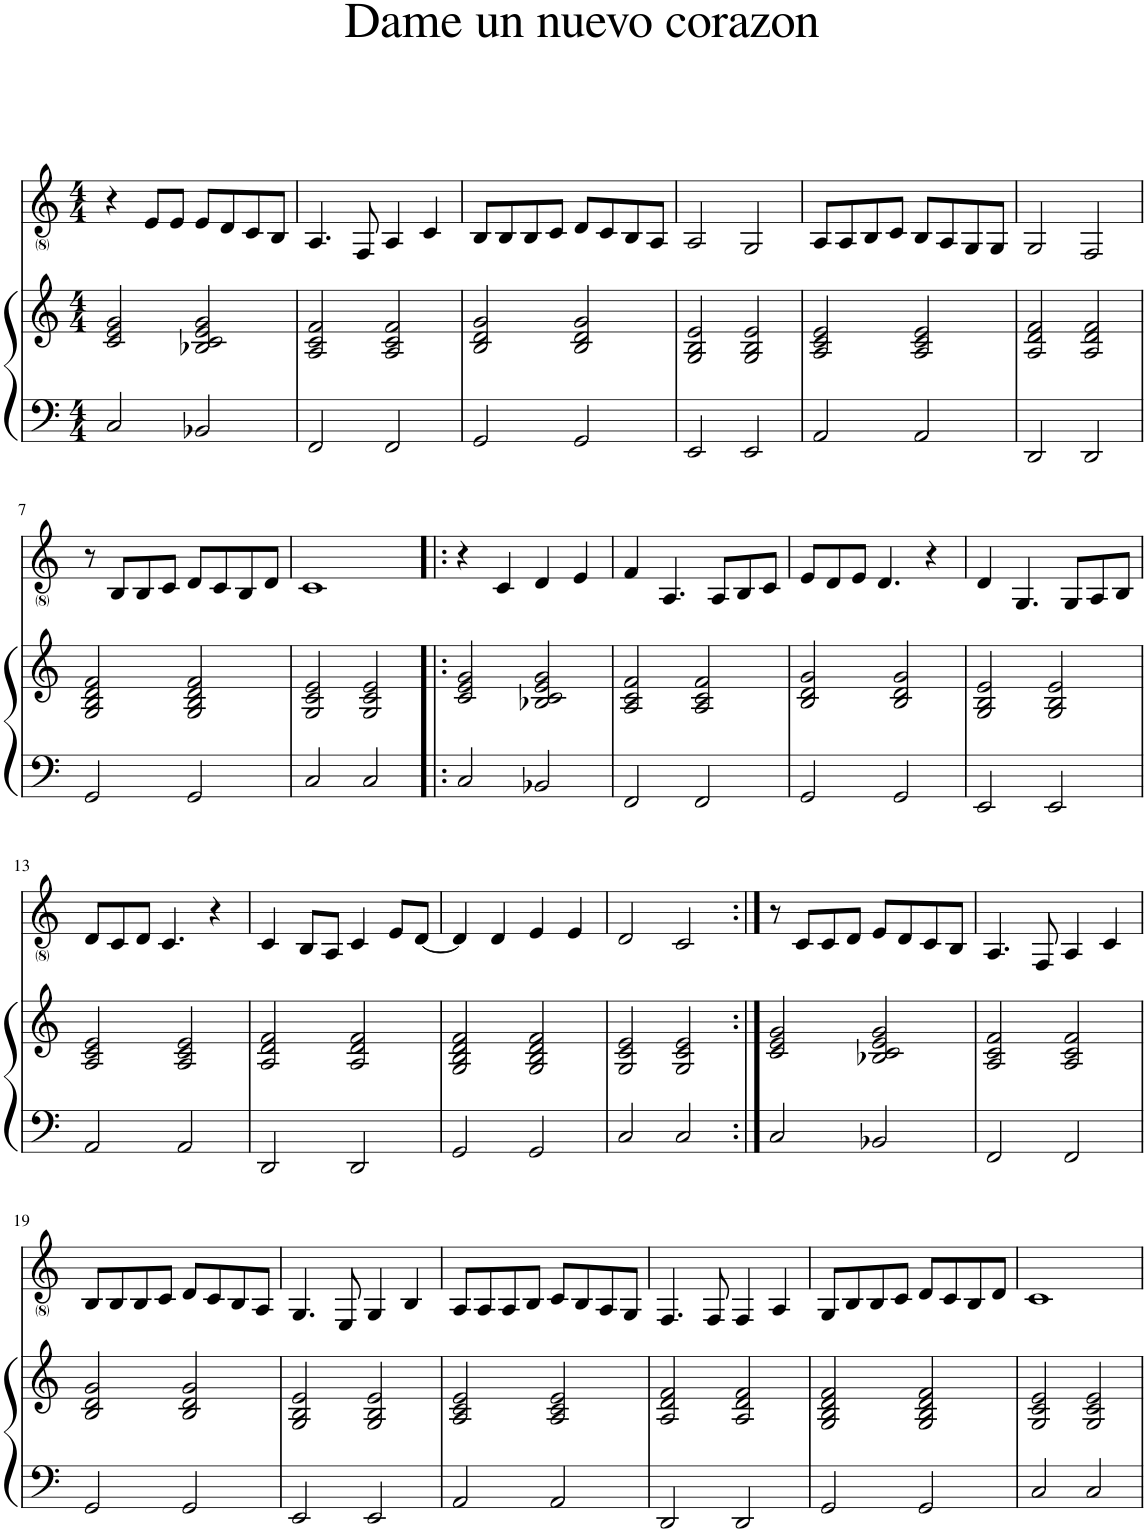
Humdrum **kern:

**kern	**kern	**kern
*part2	*part2	*part1
*staff3	*staff2	*staff1
*I"Piano	*	*I"Voice
*I'Pno	*	*
*clefF4	*clefG2	*clefG2
*k[]	*k[]	*k[]
*M4/4	*M4/4	*M4/4
=1	=1	=1
2C/	2c/ 2e/ 2g/	4r
.	.	8e/L
.	.	8e/J
2BB-X/	2B-X/ 2c/ 2e/ 2g/	8e/L
.	.	8d/
.	.	8c/
.	.	8B/J
=2	=2	=2
2FF/	2A/ 2c/ 2f/	4.A/
.	.	8F/
2FF/	2A/ 2c/ 2f/	4A/
.	.	4c/
=3	=3	=3
2GG/	2B/ 2d/ 2g/	8B/L
.	.	8B/
.	.	8B/
.	.	8c/J
2GG/	2B/ 2d/ 2g/	8d/L
.	.	8c/
.	.	8B/
.	.	8A/J
=4	=4	=4
2EE/	2G/ 2B/ 2e/	2A/
2EE/	2G/ 2B/ 2e/	2G/
=5	=5	=5
2AA/	2A/ 2c/ 2e/	8A/L
.	.	8A/
.	.	8B/
.	.	8c/J
2AA/	2A/ 2c/ 2e/	8B/L
.	.	8A/
.	.	8G/
.	.	8G/J
=6	=6	=6
2DD/	2A/ 2d/ 2f/	2G/
2DD/	2A/ 2d/ 2f/	2F/
!!LO:LB:g=z
=7	=7	=7
2GG/	2G/ 2B/ 2d/ 2f/	8r
.	.	8B/L
.	.	8B/
.	.	8c/J
2GG/	2G/ 2B/ 2d/ 2f/	8d/L
.	.	8c/
.	.	8B/
.	.	8d/J
=8	=8	=8
2C/	2G/ 2c/ 2e/	1c
2C/	2G/ 2c/ 2e/	.
=9!|:	=9!|:	=9!|:
2C/	2c/ 2e/ 2g/	4r
.	.	4c/
2BB-X/	2B-X/ 2c/ 2e/ 2g/	4d/
.	.	4e/
=10	=10	=10
2FF/	2A/ 2c/ 2f/	4f/
.	.	4.A/
2FF/	2A/ 2c/ 2f/	.
.	.	8A/L
.	.	8B/
.	.	8c/J
=11	=11	=11
2GG/	2B/ 2d/ 2g/	8e/L
.	.	8d/
.	.	8e/J
.	.	4.d/
2GG/	2B/ 2d/ 2g/	.
.	.	4r
=12	=12	=12
2EE/	2G/ 2B/ 2e/	4d/
.	.	4.G/
2EE/	2G/ 2B/ 2e/	.
.	.	8G/L
.	.	8A/
.	.	8B/J
!!LO:LB:g=z
=13	=13	=13
2AA/	2A/ 2c/ 2e/	8d/L
.	.	8c/
.	.	8d/J
.	.	4.c/
2AA/	2A/ 2c/ 2e/	.
.	.	4r
=14	=14	=14
2DD/	2A/ 2d/ 2f/	4c/
.	.	8B/L
.	.	8A/J
2DD/	2A/ 2d/ 2f/	4c/
.	.	8e/L
.	.	[8d/J
=15	=15	=15
2GG/	2G/ 2B/ 2d/ 2f/	4d/]
.	.	4d/
2GG/	2G/ 2B/ 2d/ 2f/	4e/
.	.	4e/
=16	=16	=16
2C/	2G/ 2c/ 2e/	2d/
2C/	2G/ 2c/ 2e/	2c/
=17:|!	=17:|!	=17:|!
2C/	2c/ 2e/ 2g/	8r
.	.	8c/L
.	.	8c/
.	.	8d/J
2BB-X/	2B-X/ 2c/ 2e/ 2g/	8e/L
.	.	8d/
.	.	8c/
.	.	8B/J
=18	=18	=18
2FF/	2A/ 2c/ 2f/	4.A/
.	.	8F/
2FF/	2A/ 2c/ 2f/	4A/
.	.	4c/
!!LO:LB:g=z
=19	=19	=19
2GG/	2B/ 2d/ 2g/	8B/L
.	.	8B/
.	.	8B/
.	.	8c/J
2GG/	2B/ 2d/ 2g/	8d/L
.	.	8c/
.	.	8B/
.	.	8A/J
=20	=20	=20
2EE/	2G/ 2B/ 2e/	4.G/
.	.	8E/
2EE/	2G/ 2B/ 2e/	4G/
.	.	4B/
=21	=21	=21
2AA/	2A/ 2c/ 2e/	8A/L
.	.	8A/
.	.	8A/
.	.	8B/J
2AA/	2A/ 2c/ 2e/	8c/L
.	.	8B/
.	.	8A/
.	.	8G/J
=22	=22	=22
2DD/	2A/ 2d/ 2f/	4.F/
.	.	8F/
2DD/	2A/ 2d/ 2f/	4F/
.	.	4A/
=23	=23	=23
2GG/	2G/ 2B/ 2d/ 2f/	8G/L
.	.	8B/
.	.	8B/
.	.	8c/J
2GG/	2G/ 2B/ 2d/ 2f/	8d/L
.	.	8c/
.	.	8B/
.	.	8d/J
=24	=24	=24
2C/	2G/ 2c/ 2e/	1c
2C/	2G/ 2c/ 2e/	.
=	=	=
*-	*-	*-
